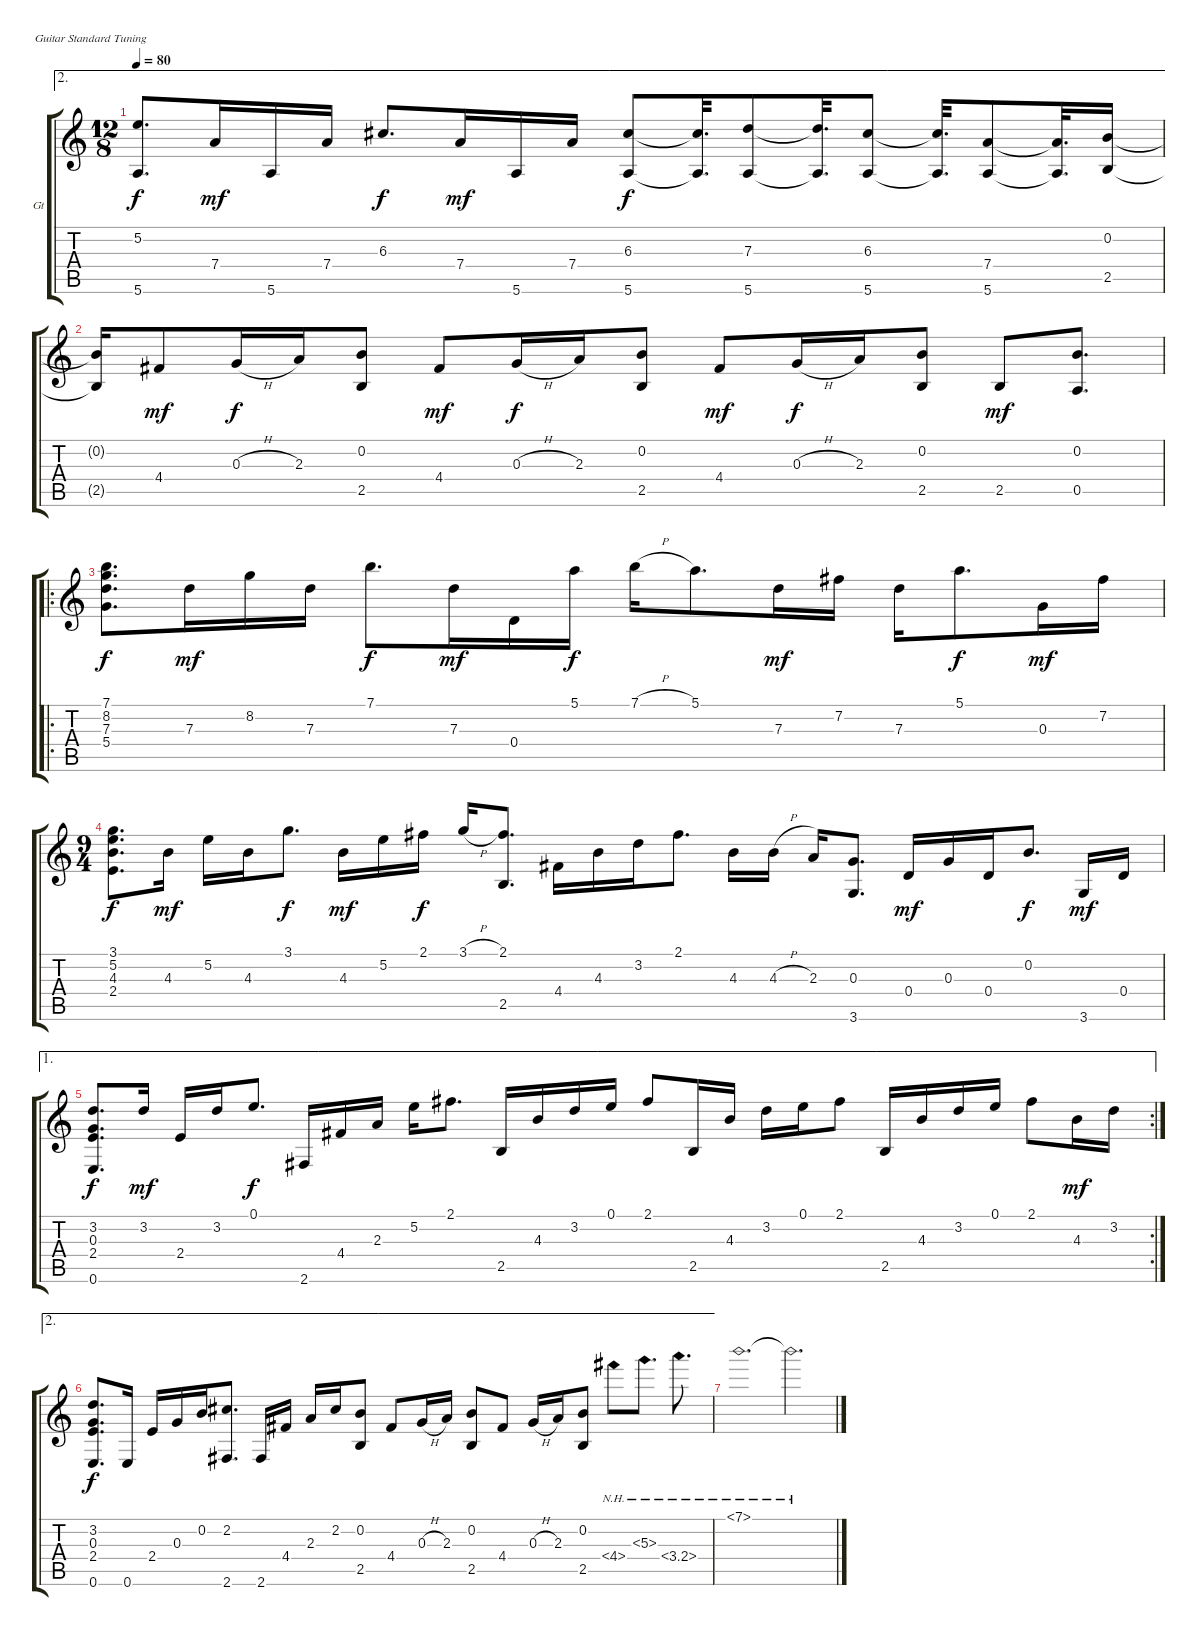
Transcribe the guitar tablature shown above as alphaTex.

\defaultSystemsLayout 4
\bracketExtendMode groupsimilarinstruments
\firstSystemTrackNameOrientation horizontal
\otherSystemsTrackNameOrientation horizontal
\track ("Guitar" "Gt") {instrument acousticguitarsteel}
\staff {score tabs}
\tuning (E4 B3 G3 D3 A2 E2)
\ae 2
\ts (12 8)
\tempo 80
\clef g2
\ks c
(5.2 5.6).8{d dy f} 7.4.16{dy mf} 5.6.16 7.4.16 6.3.8{d dy f} 7.4.16{dy mf} 5.6.16 7.4.16 (6.3 5.6).8{dy f} (6.3{t} 5.6{t}).32{d} (7.3 5.6).8 (7.3{t} 5.6{t}).32{d} (6.3 5.6).8 (6.3{t} 5.6{t}).32{d} (5.6 7.4).8 (5.6{t} 7.4{t}).32{d} (0.2 2.5).16 |
(0.2{t} 2.5{t}).16 4.4.8{dy mf} 0.3{h}.16{dy f} 2.3.16 (0.2 2.5).8 4.4.8{dy mf} 0.3{h}.16{dy f} 2.3.16 (0.2 2.5).8 4.4.8{dy mf} 0.3{h}.16{dy f} 2.3.16 (0.2 2.5).8 2.5.8{dy mf} (0.5 0.2).8{d} |
\ro
(5.4 7.3 8.2 7.1).8{d dy f} 7.3.16{dy mf} 8.2.16 7.3.16 7.1.8{d dy f} 7.3.16{dy mf} 0.4.16 5.1.16{dy f} 7.1{h}.16 5.1.8{d} 7.3.16{dy mf} 7.2.16 7.3.16 5.1.8{d dy f} 0.3.16{dy mf} 7.2.16 |
\ts (9 4)
(5.2 2.4 4.3 3.1).8{d dy f} 4.3.16{dy mf} 5.2.16 4.3.16 3.1.8{d dy f} 4.3.16{dy mf} 5.2.16 2.1.16{dy f} 3.1{h}.16 (2.1 2.5).8{d} 4.4.16 4.3.16 3.2.16 2.1.8{d} 4.3.16 4.3{h}.16 2.3.16 (3.6 0.3).8{d} 0.4.16{dy mf} 0.3.16 0.4.16 0.2.8{d dy f} 3.6.16{dy mf} 0.4.16 |
\ae 1
\rc 2
(3.2 0.3 2.4 0.6).8{d dy f} 3.2.16{dy mf} 2.4.16 3.2.16 0.1.8{d dy f} 2.6.16 4.4.16 2.3.16 5.2.16 2.1.8{d} 2.5.16 4.3.16 3.2.16 0.1.16 2.1.8 2.5.16 4.3.16 3.2.16 0.1.16 2.1.8 2.5.16 4.3.16 3.2.16 0.1.16 2.1.8 4.3.16{dy mf} 3.2.16 |
\ae 2
(0.6 2.4 0.3 3.2).8{d dy f} 0.6.16 2.4.16 0.3.16 0.2.16 (2.2 2.6).8{d} 2.6.16 4.4.16 2.3.16 2.2.16 (2.5 0.2).8 4.4.8 0.3{h}.16 2.3.16 (2.5 0.2).8 4.4.8 0.3{h}.16 2.3.16 (2.5 0.2).8 4.4{nh}.8 5.3{nh}.8{d} 3.4{nh}.8{d} |
7.1{nh}.1{d} 7.1{nh t}.2{d}
